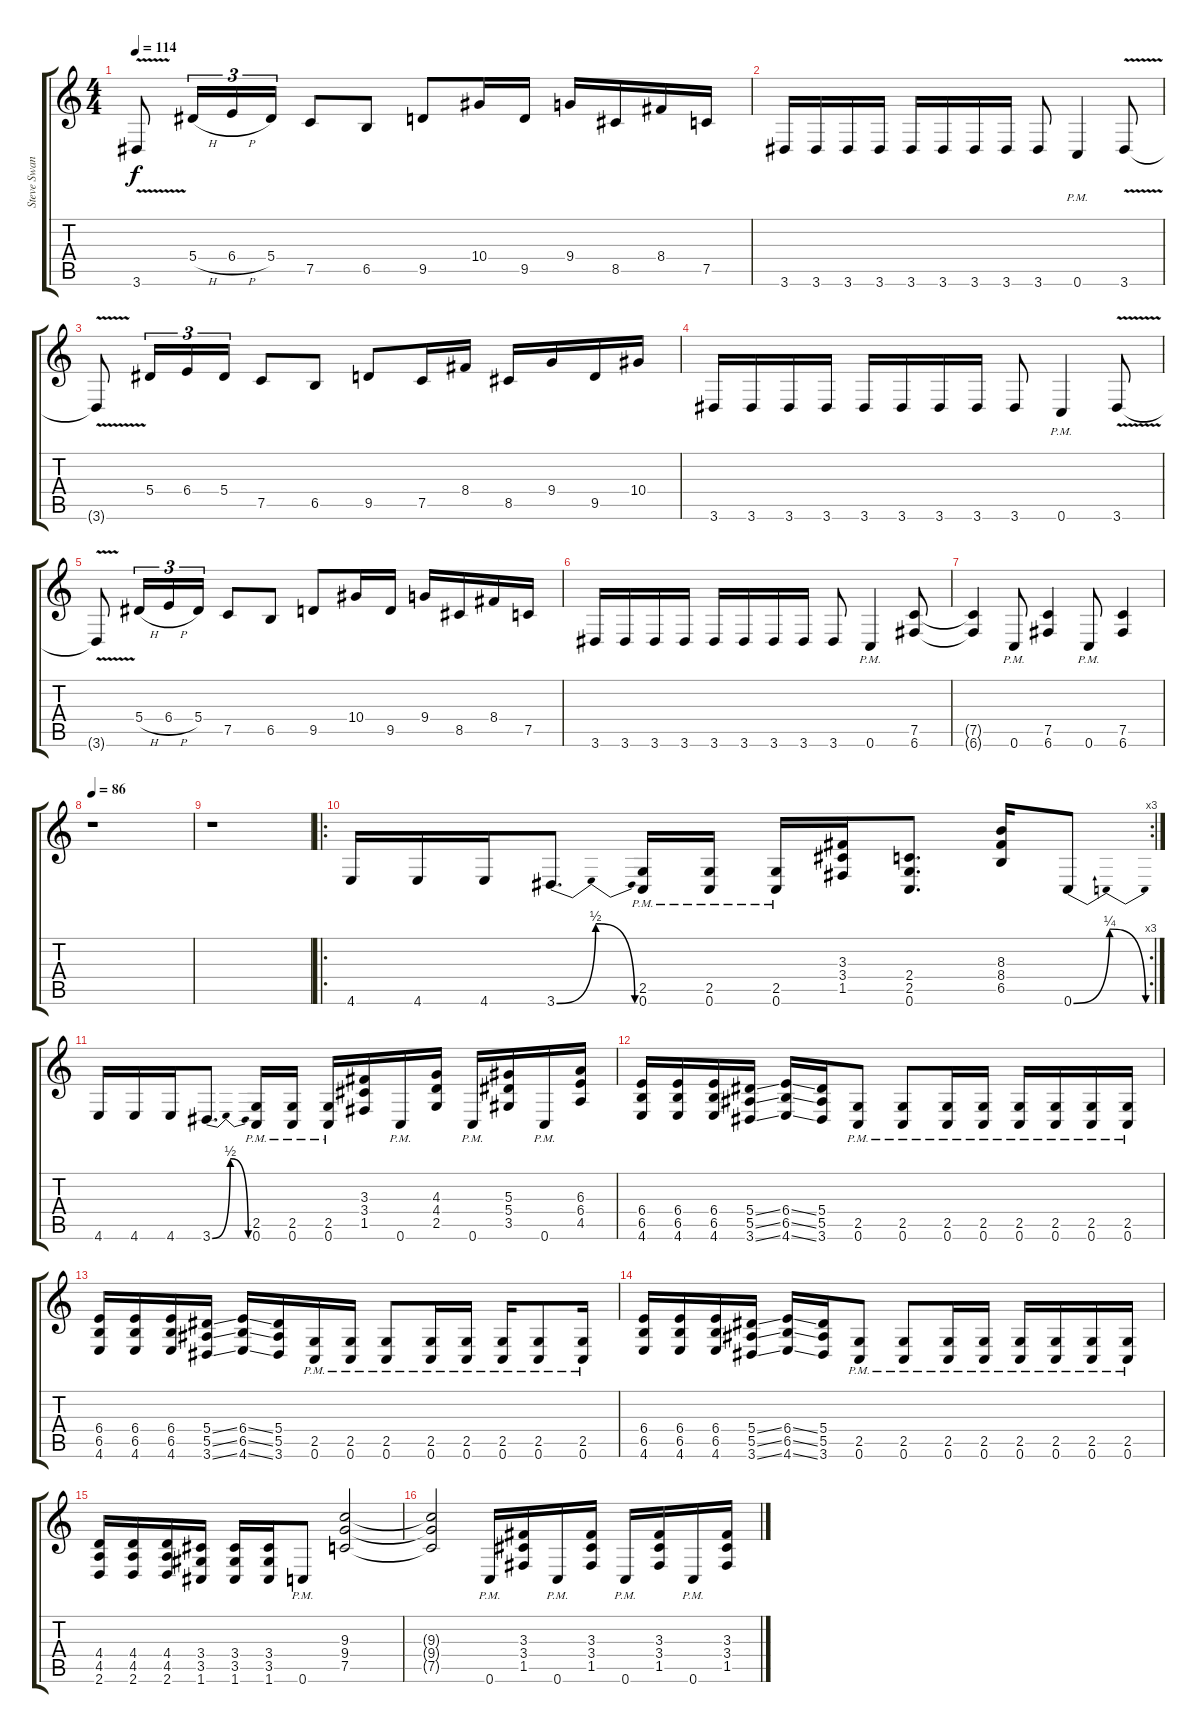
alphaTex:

\track ("Steve Swanson" "Steve Swan") {instrument distortionguitar}
\staff {score tabs}
\tuning (C4 G3 Eb3 Bb2 F2 C2) {hide}
\ts (4 4)
\tempo 114
\clef g2
\ks c
3.6{v t}.8{dy f} 5.4{h}.16{tu (3 2)} 6.4{h}.16{tu (3 2)} 5.4.16{tu (3 2)} 7.5.8 6.5.8 9.5.8 10.4.16 9.5.16 9.4.16 8.5.16 8.4.16 7.5.16 |
3.6.16 3.6.16 3.6.16 3.6.16 3.6.16 3.6.16 3.6.16 3.6.16 3.6.8 0.6{pm}.4 3.6{v}.8 |
3.6{t}.8 5.4.16{tu (3 2)} 6.4.16{tu (3 2)} 5.4.16{tu (3 2)} 7.5.8 6.5.8 9.5.8 7.5.16 8.4.16 8.5.16 9.4.16 9.5.16 10.4.16 |
3.6.16 3.6.16 3.6.16 3.6.16 3.6.16 3.6.16 3.6.16 3.6.16 3.6.8 0.6{pm}.4 3.6{v}.8 |
3.6{v t}.8 5.4{h}.16{tu (3 2)} 6.4{h}.16{tu (3 2)} 5.4.16{tu (3 2)} 7.5.8 6.5.8 9.5.8 10.4.16 9.5.16 9.4.16 8.5.16 8.4.16 7.5.16 |
3.6.16 3.6.16 3.6.16 3.6.16 3.6.16 3.6.16 3.6.16 3.6.16 3.6.8 0.6{pm}.4 (7.5 6.6).8 |
(7.5{t} 6.6{t}).4 0.6{pm}.8 (7.5 6.6).4 0.6{pm}.8 (7.5 6.6).4 |
\tempo 86
r.1 |
r.1 |
\ro
\rc 3
4.6.16 4.6.16 4.6.16 3.6{be (bendrelease 0 0 30 2 30 2 60 0)}.8{d} (2.5{pm} 0.6{pm}).16 (2.5{pm} 0.6{pm}).16 (2.5{pm} 0.6{pm}).16 (3.3 3.4 1.5).16 (2.4 2.5 0.6).8{d} (8.3 8.4 6.5).16 0.6{be (bendrelease 0 0 30 1 30 1 60 0)}.8 |
4.6.16 4.6.16 4.6.16 3.6{be (bendrelease 0 0 30 2 30 2 60 0)}.8{d} (2.5{pm} 0.6{pm}).16 (2.5{pm} 0.6{pm}).16 (2.5{pm} 0.6{pm}).16 (3.3 3.4 1.5).16 0.6{pm}.16 (4.3 4.4 2.5).16 0.6{pm}.16 (5.3 5.4 3.5).16 0.6{pm}.16 (6.3 6.4 4.5).16 |
(6.4 6.5 4.6).16 (6.4 6.5 4.6).16 (6.4 6.5 4.6).16 (5.4{ss} 5.5{ss} 3.6{ss}).16 (6.4{ss} 6.5{ss} 4.6{ss}).16 (5.4 5.5 3.6).16 (2.5{pm} 0.6{pm}).8 (2.5{pm} 0.6{pm}).8 (2.5{pm} 0.6{pm}).16 (2.5{pm} 0.6{pm}).16 (2.5{pm} 0.6{pm}).16 (2.5{pm} 0.6{pm}).16 (2.5{pm} 0.6{pm}).16 (2.5{pm} 0.6{pm}).16 |
(6.4 6.5 4.6).16 (6.4 6.5 4.6).16 (6.4 6.5 4.6).16 (5.4{ss} 5.5{ss} 3.6{ss}).16 (6.4{ss} 6.5{ss} 4.6{ss}).16 (5.4 5.5 3.6).16 (2.5{pm} 0.6{pm}).16 (2.5{pm} 0.6{pm}).16 (2.5{pm} 0.6{pm}).8 (2.5{pm} 0.6{pm}).16 (2.5{pm} 0.6{pm}).16 (2.5{pm} 0.6{pm}).16 (2.5{pm} 0.6{pm}).8 (2.5{pm} 0.6{pm}).16 |
(6.4 6.5 4.6).16 (6.4 6.5 4.6).16 (6.4 6.5 4.6).16 (5.4{ss} 5.5{ss} 3.6{ss}).16 (6.4{ss} 6.5{ss} 4.6{ss}).16 (5.4 5.5 3.6).16 (2.5{pm} 0.6{pm}).8 (2.5{pm} 0.6{pm}).8 (2.5{pm} 0.6{pm}).16 (2.5{pm} 0.6{pm}).16 (2.5{pm} 0.6{pm}).16 (2.5{pm} 0.6{pm}).16 (2.5{pm} 0.6{pm}).16 (2.5{pm} 0.6{pm}).16 |
(4.4 4.5 2.6).16 (4.4 4.5 2.6).16 (4.4 4.5 2.6).16 (3.4 3.5 1.6).16 (3.4 3.5 1.6).16 (3.4 3.5 1.6).16 0.6{pm}.8 (9.3 9.4 7.5).2 |
(9.3{t} 9.4{t} 7.5{t}).2 0.6{pm}.16 (3.3 3.4 1.5).16 0.6{pm}.16 (3.3 3.4 1.5).16 0.6{pm}.16 (3.3 3.4 1.5).16 0.6{pm}.16 (3.3 3.4 1.5).16
